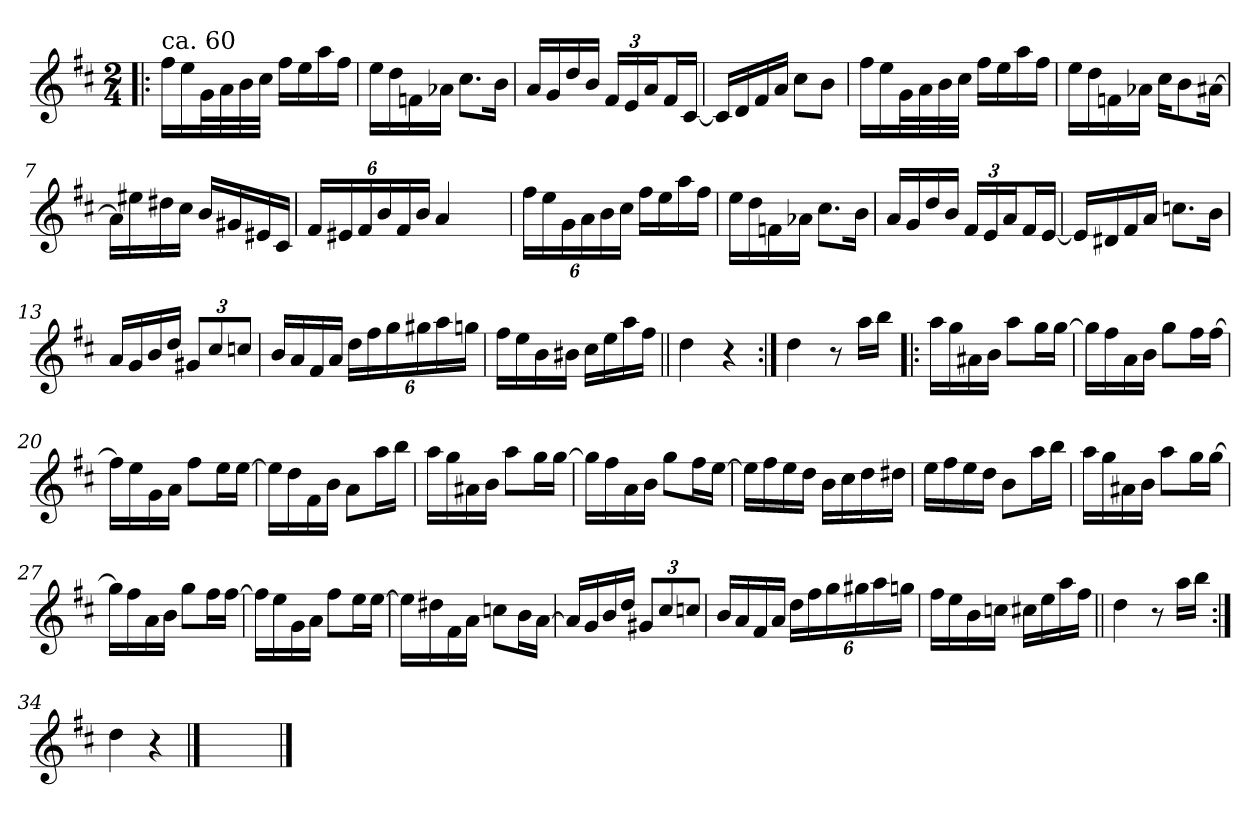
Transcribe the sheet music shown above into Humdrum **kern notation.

**kern
*part1
*staff1
*clefG2
*k[f#c#]
*D:
*M2/4
=1!|:
!LO:TX:a:t=ca. 60
16ff#\LL
16ee\
32g\L
32a\
32b\
32cc#\JJJ
16ff#\LL
16ee\
16aa\
16ff#\JJ
=2
16ee\LL
16dd\
16fn\
16a-X\JJ
8.cc#\L
16b\Jk
=3
16a/LL
16g/
16dd/
16b/JJ
24f#/LL
24e/
24a/J
16f#/L
[16c#/JJ
=4
16c#/LL]
16d/
16f#/
16a/JJ
8cc#\L
8b\J
!!LO:LB:g=z
=5
16ff#\LL
16ee\
32g\L
32a\
32b\
32cc#\JJJ
16ff#\LL
16ee\
16aa\
16ff#\JJ
=6
16ee\LL
16dd\
16fn\
16a-X\JJ
16cc#\KL
8b\
[16a#X\Jk
=7
16a#\LL]
16ee#X\
16dd#X\
16cc#\JJ
16b/LL
16g#X/
16e#X/
16c#/JJ
=8
*^
24f#/LL	8ryy
24e#X/	.
24f#/	.
24b/	8ryy
24f#/	.
24b/JJ	.
4a/	16ryy
.	16ryy
.	16ryy
.	16ryy
*v	*v
!!LO:LB:g=z
=9
24ff#\LL
24ee\
24g\
24a\
24b\
24cc#\JJ
16ff#\LL
16ee\
16aa\
16ff#\JJ
=10
16ee\LL
16dd\
16fn\
16a-X\JJ
8.cc#\L
16b\Jk
=11
16a/LL
16g/
16dd/
16b/JJ
24f#/LL
24e/
24a/J
16f#/L
[16e/JJ
=12
16e/LL]
16d#X/
16f#/
16a/JJ
8.ccn\L
16b\Jk
!!LO:LB:g=z
=13
16a/LL
16g/
16b/
16dd/JJ
12g#X/L
12cc#/
12ccn/J
=14
16b/LL
16a/
16f#/
16a/JJ
24dd\LL
24ff#\
24gg\
24gg#X\
24aa\
24ggn\JJ
=15
16ff#\LL
16ee\
16b\
16b#X\JJ
16cc#\LL
16ee\
16aa\
16ff#\JJ
=16||
4dd\
4r
!!LO:LB:g=z
=17:|!
4dd\
8r
16aa\LL
16bb\JJ
=18!|:
16aa\LL
16gg\
16a#X\
16b\JJ
8aa\L
16gg\L
[16gg\JJ
=19
16gg\LL]
16ff#\
16a\
16b\JJ
8gg\L
16ff#\L
[16ff#\JJ
=20
16ff#\LL]
16ee\
16g\
16a\JJ
8ff#\L
16ee\L
[16ee\JJ
!!LO:LB:g=z
=21
16ee\LL]
16dd\
16f#\
16b\JJ
8a\L
16aa\L
16bb\JJ
=22
16aa\LL
16gg\
16a#X\
16b\JJ
8aa\L
16gg\L
[16gg\JJ
=23
16gg\LL]
16ff#\
16a\
16b\JJ
8gg\L
16ff#\L
[16ee\JJ
=24
16ee\LL]
16ff#\
16ee\
16dd\JJ
16b\LL
16cc#\
16dd\
16dd#X\JJ
!!LO:LB:g=z
=25
16ee\LL
16ff#\
16ee\
16dd\JJ
8b\L
16aa\L
16bb\JJ
=26
16aa\LL
16gg\
16a#X\
16b\JJ
8aa\L
16gg\L
[16gg\JJ
=27
16gg\LL]
16ff#\
16a\
16b\JJ
8gg\L
16ff#\L
[16ff#\JJ
=28
16ff#\LL]
16ee\
16g\
16a\JJ
8ff#\L
16ee\L
[16ee\JJ
!!LO:LB:g=z
=29
16ee\LL]
16dd#X\
16f#\
16a\JJ
8ccn\L
16b\L
[16a\JJ
=30
16a/LL]
16g/
16b/
16dd/JJ
12g#X/L
12cc#/
12ccn/J
=31
16b/LL
16a/
16f#/
16a/JJ
24dd\LL
24ff#\
24gg\
24gg#X\
24aa\
24ggn\JJ
=32
16ff#\LL
16ee\
16b\
16ccn\JJ
16cc#X\LL
16ee\
16aa\
16ff#\JJ
!!LO:LB:g=z
=33||
4dd\
8r
16aa\LL
16bb\JJ
=34:|!
4dd\
4r
==35
*stria0
2ryy
==
*-
